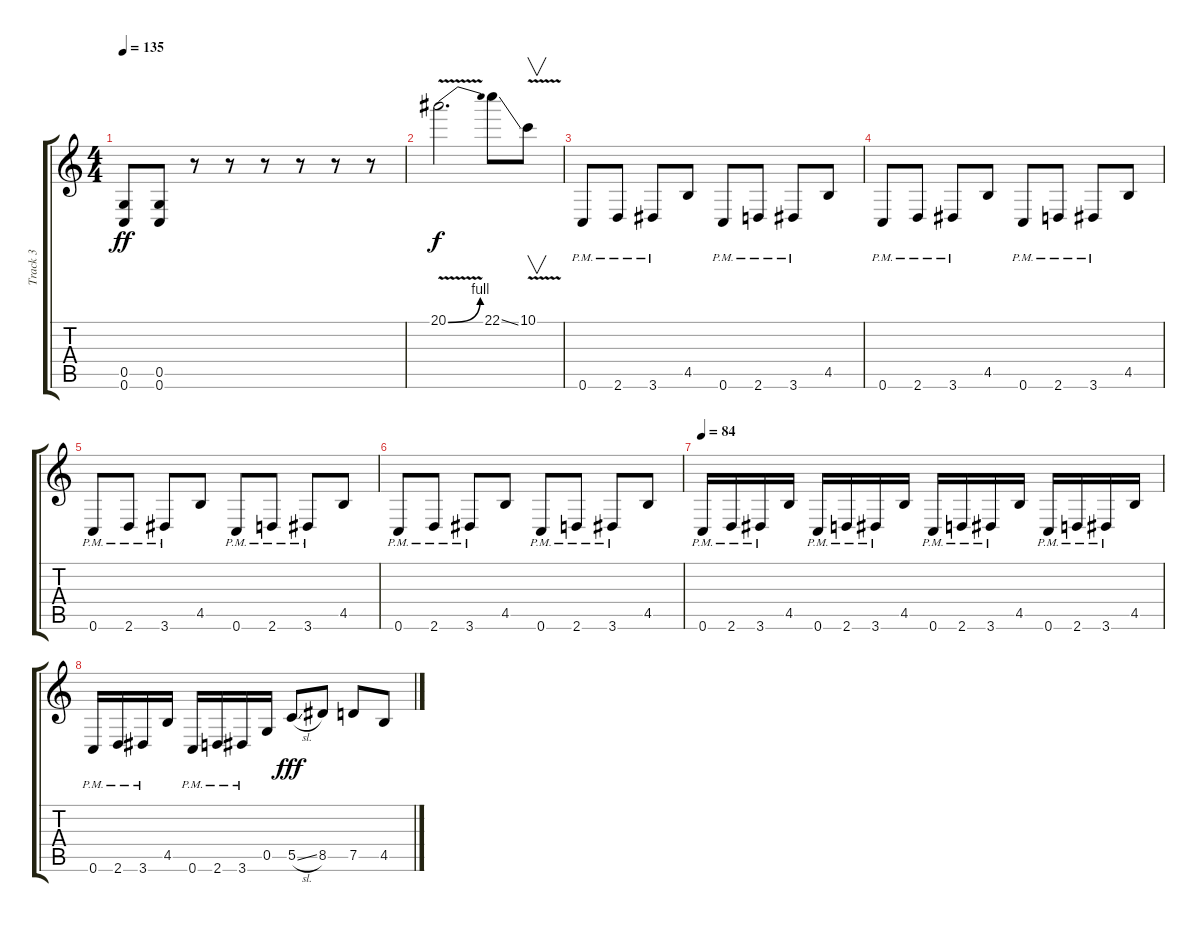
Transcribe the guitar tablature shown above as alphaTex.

\track ("Track 3" "Track 3") {instrument distortionguitar}
\staff {score tabs}
\tuning (D4 A3 F3 C3 G2 C2) {hide}
\ts (4 4)
\tempo 135
\clef g2
\ks c
(0.5 0.6).8{dy ff} (0.5 0.6).8 r.8 r.8 r.8 r.8 r.8 r.8 |
20.1{be (bend 0 0 60 4) v}.2{d dy f} 22.1{ss}.8 10.1{v}.8{v} |
0.6{pm}.8 2.6{pm}.8 3.6{pm}.8 4.5.8 0.6{pm}.8 2.6{pm}.8 3.6{pm}.8 4.5.8 |
0.6{pm}.8 2.6{pm}.8 3.6{pm}.8 4.5.8 0.6{pm}.8 2.6{pm}.8 3.6{pm}.8 4.5.8 |
0.6{pm}.8 2.6{pm}.8 3.6{pm}.8 4.5.8 0.6{pm}.8 2.6{pm}.8 3.6{pm}.8 4.5.8 |
0.6{pm}.8 2.6{pm}.8 3.6{pm}.8 4.5.8 0.6{pm}.8 2.6{pm}.8 3.6{pm}.8 4.5.8 |
\tempo 84
0.6{pm}.16 2.6{pm}.16 3.6{pm}.16 4.5.16 0.6{pm}.16 2.6{pm}.16 3.6{pm}.16 4.5.16 0.6{pm}.16 2.6{pm}.16 3.6{pm}.16 4.5.16 0.6{pm}.16 2.6{pm}.16 3.6{pm}.16 4.5.16 |
0.6{pm}.16 2.6{pm}.16 3.6{pm}.16 4.5.16 0.6{pm}.16 2.6{pm}.16 3.6{pm}.16 0.5.16 5.5{sl}.8{dy fff} 8.5.8 7.5.8 4.5.8
